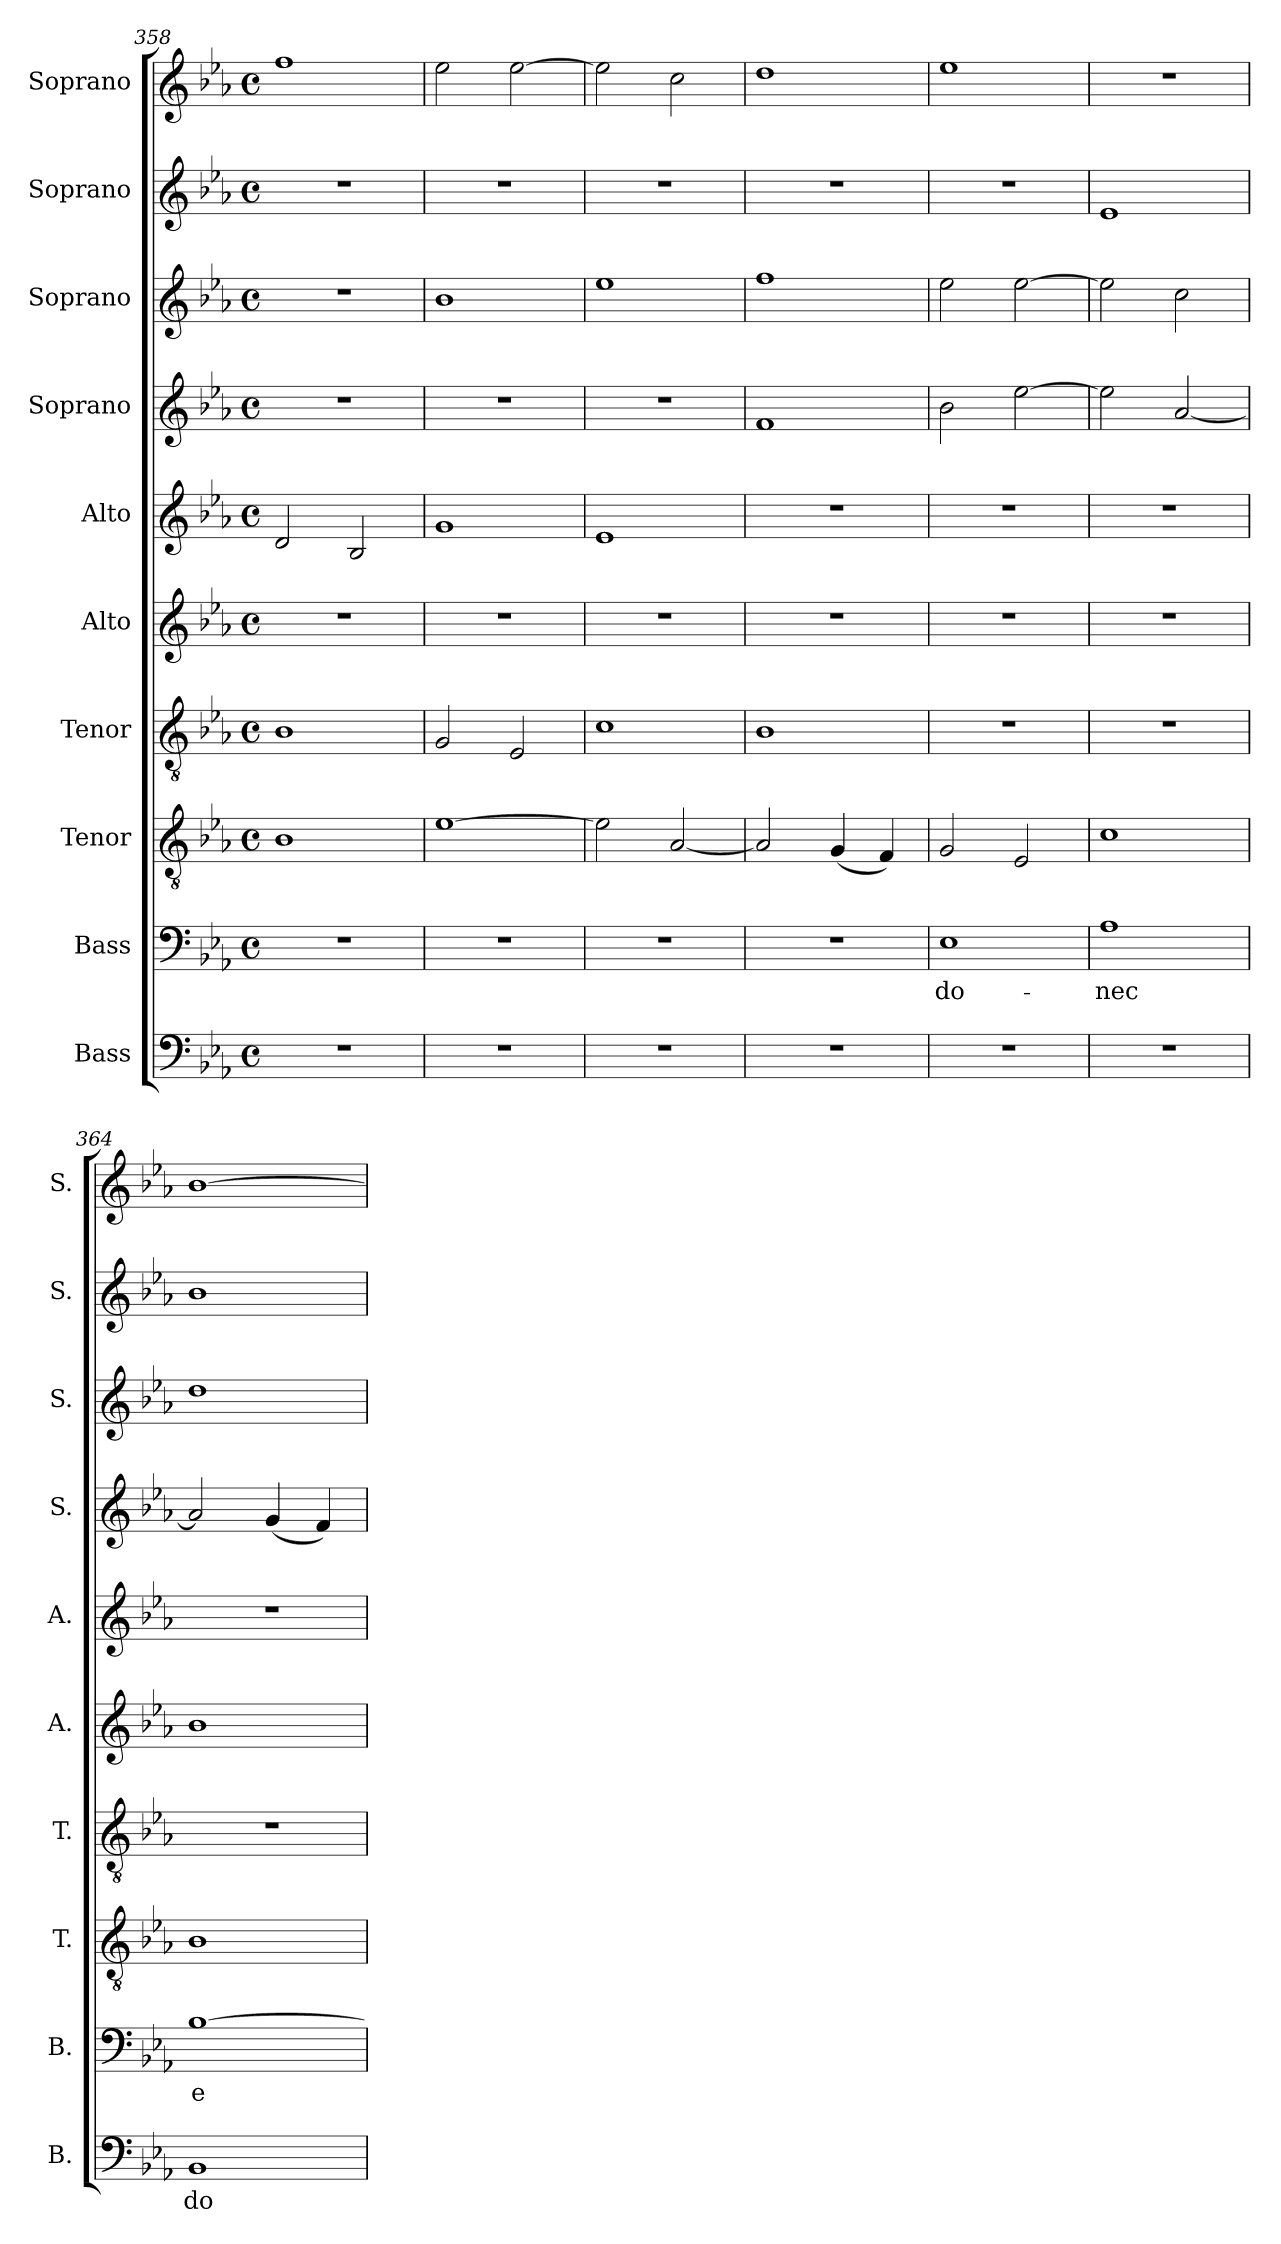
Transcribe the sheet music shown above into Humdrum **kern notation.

**kern	**text	**kern	**text	**kern	**kern	**kern	**kern	**kern	**kern	**kern	**kern
*part10	*part10	*part9	*part9	*part8	*part7	*part6	*part5	*part4	*part3	*part2	*part1
*staff10	*staff10	*staff9	*staff9	*staff8	*staff7	*staff6	*staff5	*staff4	*staff3	*staff2	*staff1
*I"Bass	*	*I"Bass	*	*I"Tenor	*I"Tenor	*I"Alto	*I"Alto	*I"Soprano	*I"Soprano	*I"Soprano	*I"Soprano
*I'B.	*	*I'B.	*	*I'T.	*I'T.	*I'A.	*I'A.	*I'S.	*I'S.	*I'S.	*I'S.
*clefF4	*	*clefF4	*	*clefGv2	*clefGv2	*clefG2	*clefG2	*clefG2	*clefG2	*clefG2	*clefG2
*k[b-e-a-]	*	*k[b-e-a-]	*	*k[b-e-a-]	*k[b-e-a-]	*k[b-e-a-]	*k[b-e-a-]	*k[b-e-a-]	*k[b-e-a-]	*k[b-e-a-]	*k[b-e-a-]
*M4/4	*	*M4/4	*	*M4/4	*M4/4	*M4/4	*M4/4	*M4/4	*M4/4	*M4/4	*M4/4
*met(c)	*	*met(c)	*	*met(c)	*met(c)	*met(c)	*met(c)	*met(c)	*met(c)	*met(c)	*met(c)
=358	=358	=358	=358	=358	=358	=358	=358	=358	=358	=358	=358
1r	.	1r	.	1B-	1B-	1r	2d/	1r	1r	1r	1ff
.	.	.	.	.	.	.	2B-/	.	.	.	.
=359	=359	=359	=359	=359	=359	=359	=359	=359	=359	=359	=359
1r	.	1r	.	[1e-	2G/	1r	1g	1r	1b-	1r	2ee-\
.	.	.	.	.	2E-/	.	.	.	.	.	[2ee-\
=360	=360	=360	=360	=360	=360	=360	=360	=360	=360	=360	=360
1r	.	1r	.	2e-\]	1c	1r	1e-	1r	1ee-	1r	2ee-\]
.	.	.	.	[2A-/	.	.	.	.	.	.	2cc\
=361	=361	=361	=361	=361	=361	=361	=361	=361	=361	=361	=361
1r	.	1r	.	2A-/]	1B-	1r	1r	1f	1ff	1r	1dd
.	.	.	.	(4G/	.	.	.	.	.	.	.
.	.	.	.	4F/)	.	.	.	.	.	.	.
=362	=362	=362	=362	=362	=362	=362	=362	=362	=362	=362	=362
1r	.	1E-	do-	2G/	1r	1r	1r	2b-\	2ee-\	1r	1ee-
.	.	.	.	2E-/	.	.	.	[2ee-\	[2ee-\	.	.
=363	=363	=363	=363	=363	=363	=363	=363	=363	=363	=363	=363
1r	.	1A-	-nec	1c	1r	1r	1r	2ee-\]	2ee-\]	1e-	1r
.	.	.	.	.	.	.	.	[2a-/	2cc\	.	.
=364	=364	=364	=364	=364	=364	=364	=364	=364	=364	=364	=364
1BB-	do-	[1B-	e-	1B-	1r	1b-	1r	2a-/]	1dd	1b-	[1b-
.	.	.	.	.	.	.	.	(4g/	.	.	.
.	.	.	.	.	.	.	.	4f/)	.	.	.
=	=	=	=	=	=	=	=	=	=	=	=
*-	*-	*-	*-	*-	*-	*-	*-	*-	*-	*-	*-
